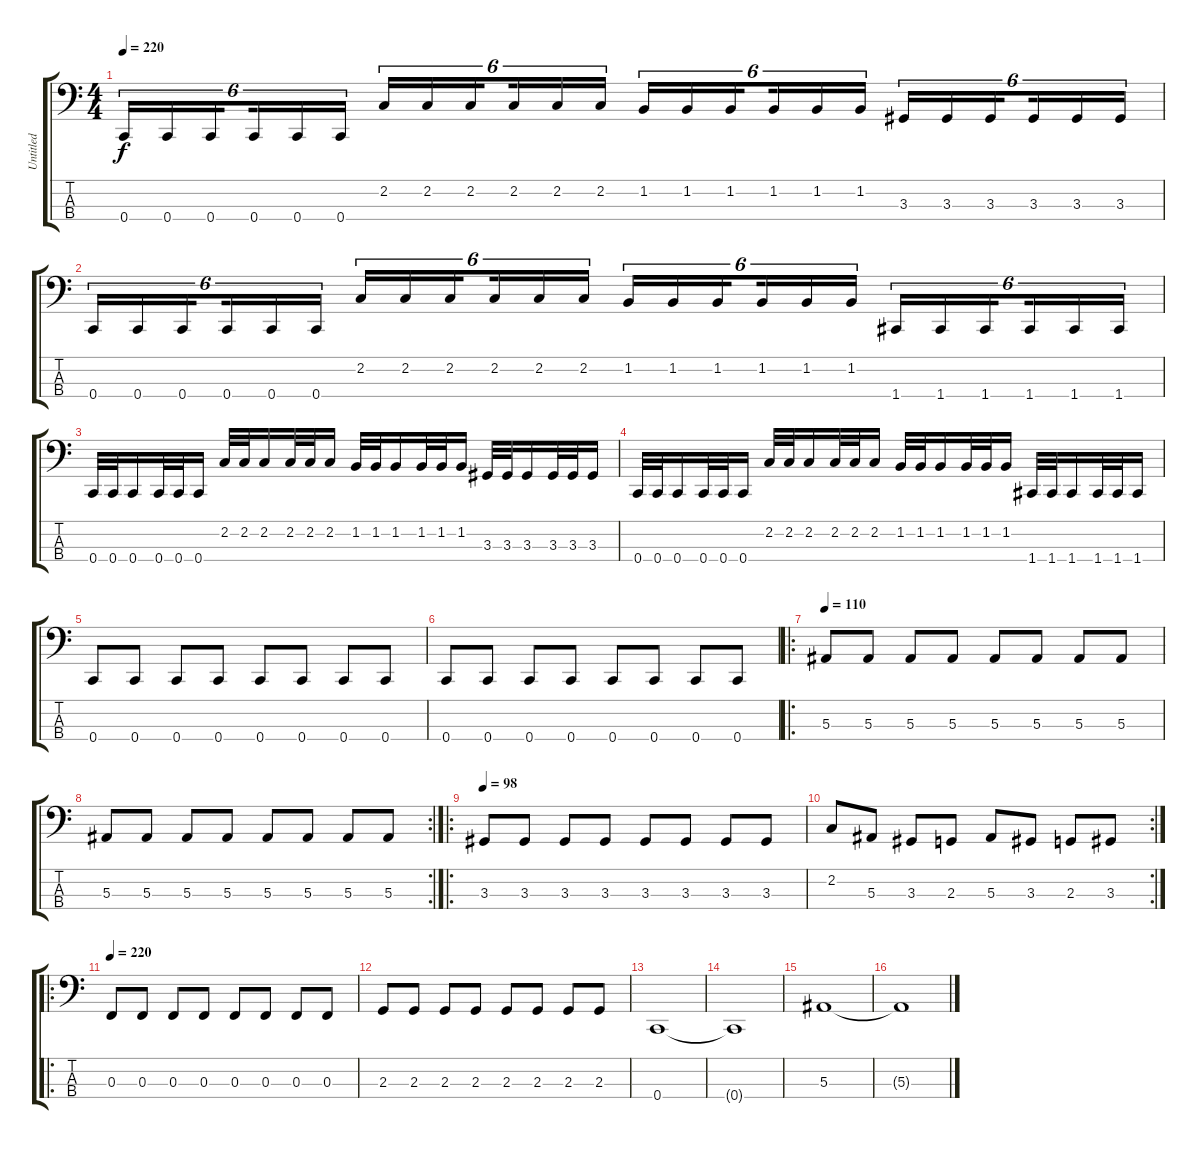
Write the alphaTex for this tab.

\track ("Untitled" "Untitled") {instrument electricbasspick}
\staff {score tabs}
\tuning (Eb2 Bb1 F1 C1) {hide}
\ts (4 4)
\tempo 220
\clef f4
\ks c
0.4.16{tu (6 4) dy f} 0.4.16{tu (6 4)} 0.4.16{tu (6 4) beam splitsecondary} 0.4.16{tu (6 4)} 0.4.16{tu (6 4)} 0.4.16{tu (6 4)} 2.2.16{tu (6 4)} 2.2.16{tu (6 4)} 2.2.16{tu (6 4) beam splitsecondary} 2.2.16{tu (6 4)} 2.2.16{tu (6 4)} 2.2.16{tu (6 4)} 1.2.16{tu (6 4)} 1.2.16{tu (6 4)} 1.2.16{tu (6 4) beam splitsecondary} 1.2.16{tu (6 4)} 1.2.16{tu (6 4)} 1.2.16{tu (6 4)} 3.3.16{tu (6 4)} 3.3.16{tu (6 4)} 3.3.16{tu (6 4) beam splitsecondary} 3.3.16{tu (6 4)} 3.3.16{tu (6 4)} 3.3.16{tu (6 4)} |
0.4.16{tu (6 4)} 0.4.16{tu (6 4)} 0.4.16{tu (6 4) beam splitsecondary} 0.4.16{tu (6 4)} 0.4.16{tu (6 4)} 0.4.16{tu (6 4)} 2.2.16{tu (6 4)} 2.2.16{tu (6 4)} 2.2.16{tu (6 4) beam splitsecondary} 2.2.16{tu (6 4)} 2.2.16{tu (6 4)} 2.2.16{tu (6 4)} 1.2.16{tu (6 4)} 1.2.16{tu (6 4)} 1.2.16{tu (6 4) beam splitsecondary} 1.2.16{tu (6 4)} 1.2.16{tu (6 4)} 1.2.16{tu (6 4)} 1.4.16{tu (6 4)} 1.4.16{tu (6 4)} 1.4.16{tu (6 4) beam splitsecondary} 1.4.16{tu (6 4)} 1.4.16{tu (6 4)} 1.4.16{tu (6 4)} |
0.4.32 0.4.32 0.4.16 0.4.32 0.4.32 0.4.16 2.2.32 2.2.32 2.2.16 2.2.32 2.2.32 2.2.16 1.2.32 1.2.32 1.2.16 1.2.32 1.2.32 1.2.16 3.3.32 3.3.32 3.3.16 3.3.32 3.3.32 3.3.16 |
0.4.32 0.4.32 0.4.16 0.4.32 0.4.32 0.4.16 2.2.32 2.2.32 2.2.16 2.2.32 2.2.32 2.2.16 1.2.32 1.2.32 1.2.16 1.2.32 1.2.32 1.2.16 1.4.32 1.4.32 1.4.16 1.4.32 1.4.32 1.4.16 |
0.4.8 0.4.8 0.4.8 0.4.8 0.4.8 0.4.8 0.4.8 0.4.8 |
0.4.8 0.4.8 0.4.8 0.4.8 0.4.8 0.4.8 0.4.8 0.4.8 |
\ro
\tempo 110
5.3.8 5.3.8 5.3.8 5.3.8 5.3.8 5.3.8 5.3.8 5.3.8 |
\rc 2
5.3.8 5.3.8 5.3.8 5.3.8 5.3.8 5.3.8 5.3.8 5.3.8 |
\ro
\tempo 98
3.3.8 3.3.8 3.3.8 3.3.8 3.3.8 3.3.8 3.3.8 3.3.8 |
\rc 2
2.2.8 5.3.8 3.3.8 2.3.8 5.3.8 3.3.8 2.3.8 3.3.8 |
\ro
\tempo 220
0.3.8 0.3.8 0.3.8 0.3.8 0.3.8 0.3.8 0.3.8 0.3.8 |
2.3.8 2.3.8 2.3.8 2.3.8 2.3.8 2.3.8 2.3.8 2.3.8 |
0.4.1 |
0.4{t}.1 |
5.3.1 |
5.3{t}.1
